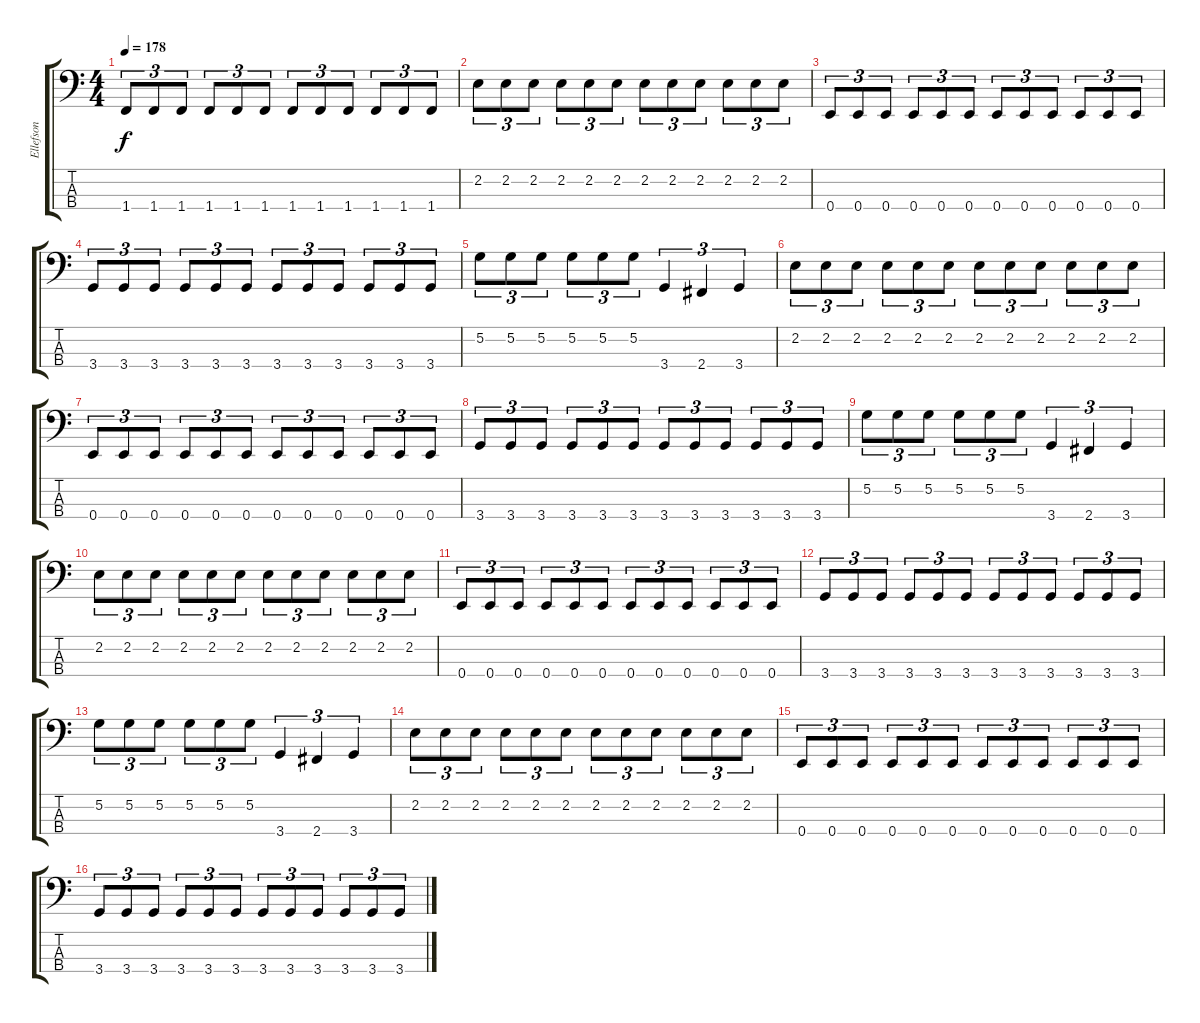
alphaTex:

\track ("Ellefson" "Ellefson") {instrument electricbasspick}
\staff {score tabs}
\tuning (G2 D2 A1 E1) {hide}
\ts (4 4)
\tempo 178
\clef f4
\ks c
1.4.8{tu (3 2) dy f} 1.4.8{tu (3 2)} 1.4.8{tu (3 2)} 1.4.8{tu (3 2)} 1.4.8{tu (3 2)} 1.4.8{tu (3 2)} 1.4.8{tu (3 2)} 1.4.8{tu (3 2)} 1.4.8{tu (3 2)} 1.4.8{tu (3 2)} 1.4.8{tu (3 2)} 1.4.8{tu (3 2)} |
2.2.8{tu (3 2)} 2.2.8{tu (3 2)} 2.2.8{tu (3 2)} 2.2.8{tu (3 2)} 2.2.8{tu (3 2)} 2.2.8{tu (3 2)} 2.2.8{tu (3 2)} 2.2.8{tu (3 2)} 2.2.8{tu (3 2)} 2.2.8{tu (3 2)} 2.2.8{tu (3 2)} 2.2.8{tu (3 2)} |
0.4.8{tu (3 2)} 0.4.8{tu (3 2)} 0.4.8{tu (3 2)} 0.4.8{tu (3 2)} 0.4.8{tu (3 2)} 0.4.8{tu (3 2)} 0.4.8{tu (3 2)} 0.4.8{tu (3 2)} 0.4.8{tu (3 2)} 0.4.8{tu (3 2)} 0.4.8{tu (3 2)} 0.4.8{tu (3 2)} |
3.4.8{tu (3 2)} 3.4.8{tu (3 2)} 3.4.8{tu (3 2)} 3.4.8{tu (3 2)} 3.4.8{tu (3 2)} 3.4.8{tu (3 2)} 3.4.8{tu (3 2)} 3.4.8{tu (3 2)} 3.4.8{tu (3 2)} 3.4.8{tu (3 2)} 3.4.8{tu (3 2)} 3.4.8{tu (3 2)} |
5.2.8{tu (3 2)} 5.2.8{tu (3 2)} 5.2.8{tu (3 2)} 5.2.8{tu (3 2)} 5.2.8{tu (3 2)} 5.2.8{tu (3 2)} 3.4.4{tu (3 2)} 2.4.4{tu (3 2)} 3.4.4{tu (3 2)} |
2.2.8{tu (3 2)} 2.2.8{tu (3 2)} 2.2.8{tu (3 2)} 2.2.8{tu (3 2)} 2.2.8{tu (3 2)} 2.2.8{tu (3 2)} 2.2.8{tu (3 2)} 2.2.8{tu (3 2)} 2.2.8{tu (3 2)} 2.2.8{tu (3 2)} 2.2.8{tu (3 2)} 2.2.8{tu (3 2)} |
0.4.8{tu (3 2)} 0.4.8{tu (3 2)} 0.4.8{tu (3 2)} 0.4.8{tu (3 2)} 0.4.8{tu (3 2)} 0.4.8{tu (3 2)} 0.4.8{tu (3 2)} 0.4.8{tu (3 2)} 0.4.8{tu (3 2)} 0.4.8{tu (3 2)} 0.4.8{tu (3 2)} 0.4.8{tu (3 2)} |
3.4.8{tu (3 2)} 3.4.8{tu (3 2)} 3.4.8{tu (3 2)} 3.4.8{tu (3 2)} 3.4.8{tu (3 2)} 3.4.8{tu (3 2)} 3.4.8{tu (3 2)} 3.4.8{tu (3 2)} 3.4.8{tu (3 2)} 3.4.8{tu (3 2)} 3.4.8{tu (3 2)} 3.4.8{tu (3 2)} |
5.2.8{tu (3 2)} 5.2.8{tu (3 2)} 5.2.8{tu (3 2)} 5.2.8{tu (3 2)} 5.2.8{tu (3 2)} 5.2.8{tu (3 2)} 3.4.4{tu (3 2)} 2.4.4{tu (3 2)} 3.4.4{tu (3 2)} |
2.2.8{tu (3 2)} 2.2.8{tu (3 2)} 2.2.8{tu (3 2)} 2.2.8{tu (3 2)} 2.2.8{tu (3 2)} 2.2.8{tu (3 2)} 2.2.8{tu (3 2)} 2.2.8{tu (3 2)} 2.2.8{tu (3 2)} 2.2.8{tu (3 2)} 2.2.8{tu (3 2)} 2.2.8{tu (3 2)} |
0.4.8{tu (3 2)} 0.4.8{tu (3 2)} 0.4.8{tu (3 2)} 0.4.8{tu (3 2)} 0.4.8{tu (3 2)} 0.4.8{tu (3 2)} 0.4.8{tu (3 2)} 0.4.8{tu (3 2)} 0.4.8{tu (3 2)} 0.4.8{tu (3 2)} 0.4.8{tu (3 2)} 0.4.8{tu (3 2)} |
3.4.8{tu (3 2)} 3.4.8{tu (3 2)} 3.4.8{tu (3 2)} 3.4.8{tu (3 2)} 3.4.8{tu (3 2)} 3.4.8{tu (3 2)} 3.4.8{tu (3 2)} 3.4.8{tu (3 2)} 3.4.8{tu (3 2)} 3.4.8{tu (3 2)} 3.4.8{tu (3 2)} 3.4.8{tu (3 2)} |
5.2.8{tu (3 2)} 5.2.8{tu (3 2)} 5.2.8{tu (3 2)} 5.2.8{tu (3 2)} 5.2.8{tu (3 2)} 5.2.8{tu (3 2)} 3.4.4{tu (3 2)} 2.4.4{tu (3 2)} 3.4.4{tu (3 2)} |
2.2.8{tu (3 2)} 2.2.8{tu (3 2)} 2.2.8{tu (3 2)} 2.2.8{tu (3 2)} 2.2.8{tu (3 2)} 2.2.8{tu (3 2)} 2.2.8{tu (3 2)} 2.2.8{tu (3 2)} 2.2.8{tu (3 2)} 2.2.8{tu (3 2)} 2.2.8{tu (3 2)} 2.2.8{tu (3 2)} |
0.4.8{tu (3 2)} 0.4.8{tu (3 2)} 0.4.8{tu (3 2)} 0.4.8{tu (3 2)} 0.4.8{tu (3 2)} 0.4.8{tu (3 2)} 0.4.8{tu (3 2)} 0.4.8{tu (3 2)} 0.4.8{tu (3 2)} 0.4.8{tu (3 2)} 0.4.8{tu (3 2)} 0.4.8{tu (3 2)} |
3.4.8{tu (3 2)} 3.4.8{tu (3 2)} 3.4.8{tu (3 2)} 3.4.8{tu (3 2)} 3.4.8{tu (3 2)} 3.4.8{tu (3 2)} 3.4.8{tu (3 2)} 3.4.8{tu (3 2)} 3.4.8{tu (3 2)} 3.4.8{tu (3 2)} 3.4.8{tu (3 2)} 3.4.8{tu (3 2)}
